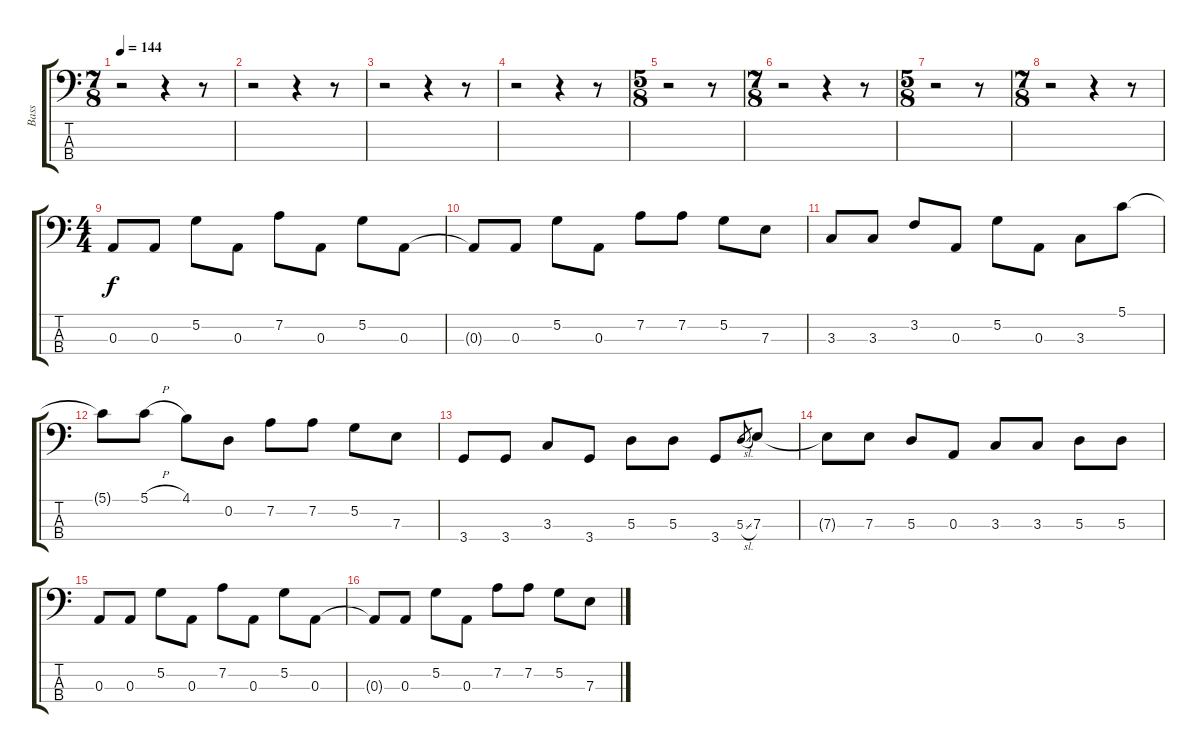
\track ("Bass" "Bass") {instrument electricbassfinger}
\staff {score tabs}
\tuning (G2 D2 A1 E1) {hide}
\ts (7 8)
\tempo 144
\clef f4
\ks c
r.2{dy f} r.4 r.8 |
r.2 r.4 r.8 |
r.2 r.4 r.8 |
r.2 r.4 r.8 |
\ts (5 8)
r.2 r.8 |
\ts (7 8)
r.2 r.4 r.8 |
\ts (5 8)
r.2 r.8 |
\ts (7 8)
r.2 r.4 r.8 |
\ts (4 4)
0.3.8 0.3.8 5.2.8 0.3.8 7.2.8 0.3.8 5.2.8 0.3.8 |
0.3{t}.8 0.3.8 5.2.8 0.3.8 7.2.8 7.2.8 5.2.8 7.3.8 |
3.3.8 3.3.8 3.2.8 0.3.8 5.2.8 0.3.8 3.3.8 5.1.8 |
5.1{t}.8 5.1{h}.8 4.1.8 0.2.8 7.2.8 7.2.8 5.2.8 7.3.8 |
3.4.8 3.4.8 3.3.8 3.4.8 5.3.8 5.3.8 3.4.8 5.3{sl}.8{gr} 7.3.8 |
7.3{t}.8 7.3.8 5.3.8 0.3.8 3.3.8 3.3.8 5.3.8 5.3.8 |
0.3.8 0.3.8 5.2.8 0.3.8 7.2.8 0.3.8 5.2.8 0.3.8 |
0.3{t}.8 0.3.8 5.2.8 0.3.8 7.2.8 7.2.8 5.2.8 7.3.8
